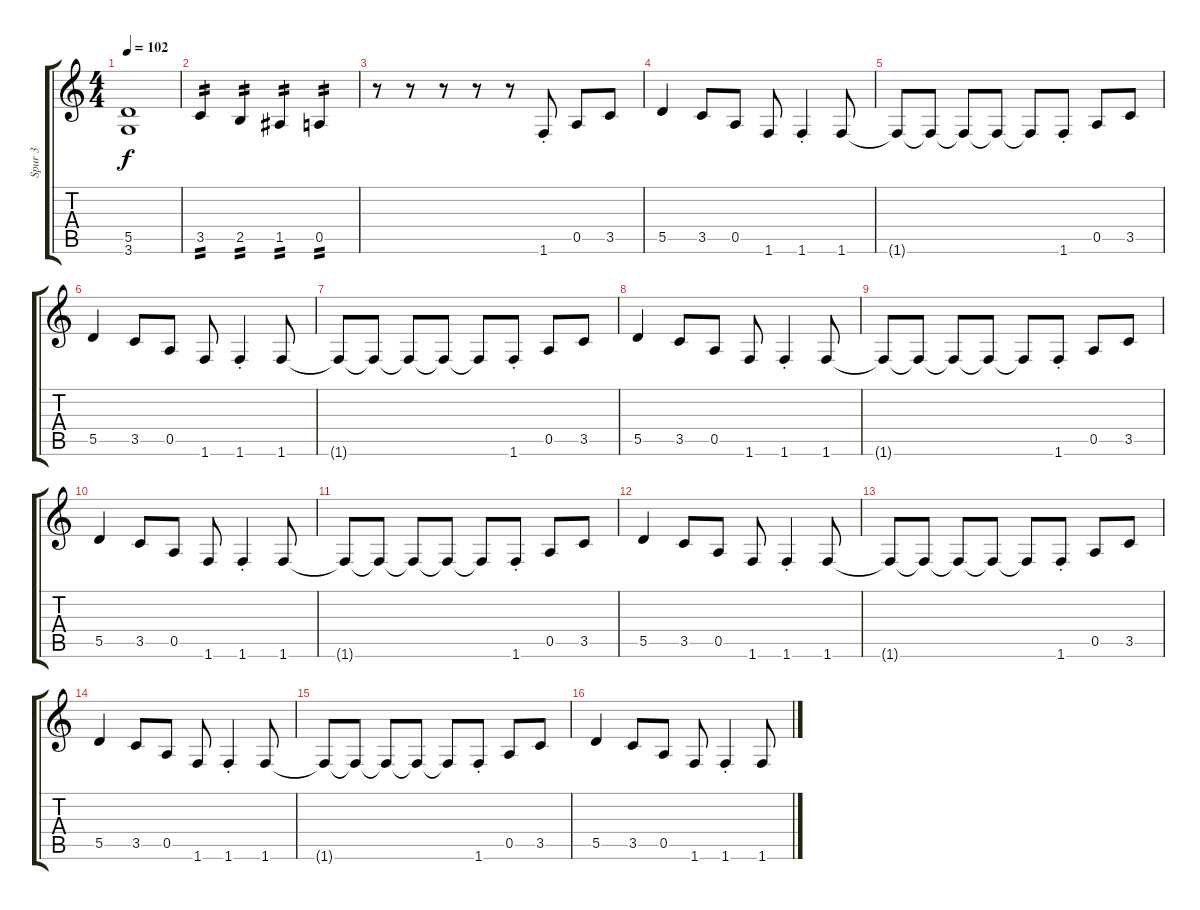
\track ("Spur 3" "Spur 3") {instrument electricbassfinger}
\staff {score tabs}
\tuning (E4 B3 G3 D3 A2 E2) {hide}
\ts (4 4)
\tempo 102
\clef g2
\ks c
(5.5 3.6).1{dy f} |
3.5.4{tp 2} 2.5.4{tp 2} 1.5.4{tp 2} 0.5.4{tp 2} |
r.8 r.8 r.8 r.8 r.8 1.6{st}.8 0.5.8 3.5.8 |
5.5.4 3.5.8 0.5.8 1.6.8 1.6{st}.4 1.6.8 |
1.6{t}.8 1.6{t}.8 1.6{t}.8 1.6{t}.8 1.6{t}.8 1.6{st}.8 0.5.8 3.5.8 |
5.5.4 3.5.8 0.5.8 1.6.8 1.6{st}.4 1.6.8 |
1.6{t}.8 1.6{t}.8 1.6{t}.8 1.6{t}.8 1.6{t}.8 1.6{st}.8 0.5.8 3.5.8 |
5.5.4 3.5.8 0.5.8 1.6.8 1.6{st}.4 1.6.8 |
1.6{t}.8 1.6{t}.8 1.6{t}.8 1.6{t}.8 1.6{t}.8 1.6{st}.8 0.5.8 3.5.8 |
5.5.4 3.5.8 0.5.8 1.6.8 1.6{st}.4 1.6.8 |
1.6{t}.8 1.6{t}.8 1.6{t}.8 1.6{t}.8 1.6{t}.8 1.6{st}.8 0.5.8 3.5.8 |
5.5.4 3.5.8 0.5.8 1.6.8 1.6{st}.4 1.6.8 |
1.6{t}.8 1.6{t}.8 1.6{t}.8 1.6{t}.8 1.6{t}.8 1.6{st}.8 0.5.8 3.5.8 |
5.5.4 3.5.8 0.5.8 1.6.8 1.6{st}.4 1.6.8 |
1.6{t}.8 1.6{t}.8 1.6{t}.8 1.6{t}.8 1.6{t}.8 1.6{st}.8 0.5.8 3.5.8 |
5.5.4 3.5.8 0.5.8 1.6.8 1.6{st}.4 1.6.8
